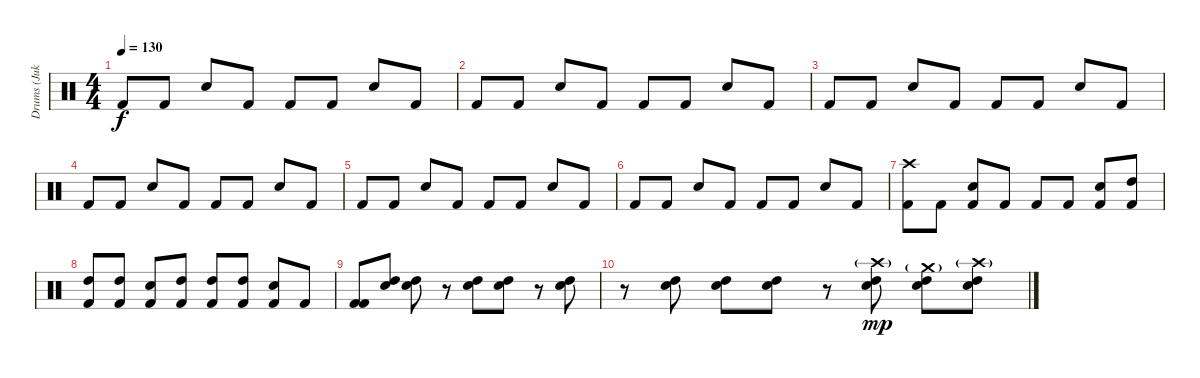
\track ("Drums (Jukka Nevalainen)" "Drums (Juk") {instrument percussion}
\staff {score}
\articulation defaults
\ts (4 4)
\tempo 130
\clef neutral
\ks c "Kick (hit) 2".8{dy f} "Kick (hit) 2".8 "Electric Snare (hit)".8 "Kick (hit) 2".8 "Kick (hit) 2".8 "Kick (hit) 2".8 "Electric Snare (hit)".8 "Kick (hit) 2".8
|
"Kick (hit) 2".8 "Kick (hit) 2".8 "Electric Snare (hit)".8 "Kick (hit) 2".8 "Kick (hit) 2".8 "Kick (hit) 2".8 "Electric Snare (hit)".8 "Kick (hit) 2".8 |
"Kick (hit) 2".8 "Kick (hit) 2".8 "Electric Snare (hit)".8 "Kick (hit) 2".8 "Kick (hit) 2".8 "Kick (hit) 2".8 "Electric Snare (hit)".8 "Kick (hit) 2".8 |
"Kick (hit) 2".8 "Kick (hit) 2".8 "Electric Snare (hit)".8 "Kick (hit) 2".8 "Kick (hit) 2".8 "Kick (hit) 2".8 "Electric Snare (hit)".8 "Kick (hit) 2".8 |
"Kick (hit) 2".8 "Kick (hit) 2".8 "Electric Snare (hit)".8 "Kick (hit) 2".8 "Kick (hit) 2".8 "Kick (hit) 2".8 "Electric Snare (hit)".8 "Kick (hit) 2".8 |
"Kick (hit) 2".8 "Kick (hit) 2".8 "Electric Snare (hit)".8 "Kick (hit) 2".8 "Kick (hit) 2".8 "Kick (hit) 2".8 "Electric Snare (hit)".8 "Kick (hit) 2".8 |
("Crash high (hit)" "Kick (hit) 2").8 "Kick (hit) 2".8 ("Electric Snare (hit)" "Kick (hit) 2").8 "Kick (hit) 2".8 "Kick (hit) 2".8 "Kick (hit) 2".8 ("Electric Snare (hit)" "Kick (hit) 2").8 ("High Tom (hit)" "Kick (hit) 2").8 |
("High Tom (hit)" "Kick (hit) 2").8 ("High Tom (hit)" "Kick (hit) 2").8 ("Electric Snare (hit)" "Kick (hit) 2").8 ("High Tom (hit)" "Kick (hit) 2").8 ("High Tom (hit)" "Kick (hit) 2").8 ("High Tom (hit)" "Kick (hit) 2").8 ("Electric Snare (hit)" "Kick (hit) 2").8 "Kick (hit) 2".8 |
("Kick (hit) 2" "Kick (hit) 2").8 ("High Tom (hit)" "Electric Snare (hit)").8 ("High Tom (hit)" "Electric Snare (hit)").8 r.8 ("High Tom (hit)" "Electric Snare (hit)").8 ("High Tom (hit)" "Electric Snare (hit)").8 r.8 ("High Tom (hit)" "Electric Snare (hit)").8 |
r.8 ("High Tom (hit)" "Electric Snare (hit)").8 ("High Tom (hit)" "Electric Snare (hit)").8 ("High Tom (hit)" "Electric Snare (hit)").8 r.8 ("Crash high (hit)"{g} "High Tom (hit)" "Electric Snare (hit)").8{dy mp} ("Crash medium (hit)"{g} "High Tom (hit)" "Electric Snare (hit)").8 ("Crash high (hit)"{g} "High Tom (hit)" "Electric Snare (hit)").8
